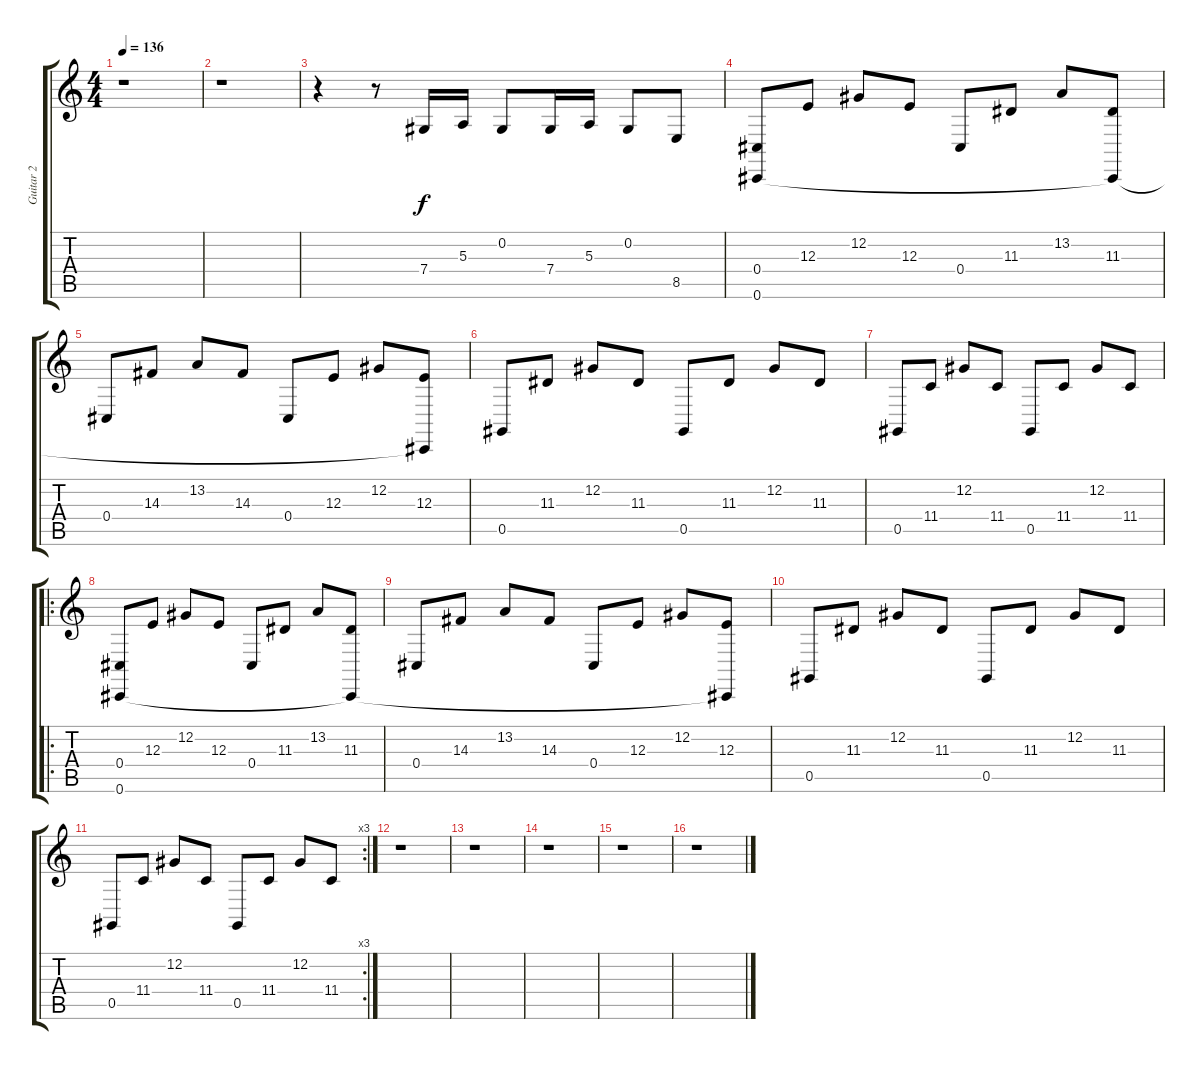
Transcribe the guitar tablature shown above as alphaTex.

\track ("Guitar 2" "Guitar 2") {instrument stringensemble1}
\staff {score tabs}
\tuning (Db4 Ab3 E3 Db3 Ab2 Db2) {hide}
\ts (4 4)
\tempo 136
\clef g2
\ks c
r.1{dy f} |
r.1 |
r.4 r.8 7.4.16 5.3.16 0.2.8 7.4.16 5.3.16 0.2.8 8.5.8 |
(0.4 0.6).8 12.3.8 12.2.8 12.3.8 0.4.8 11.3.8 13.2.8 (11.3 0.6{t}).8 |
0.4.8 14.3.8 13.2.8 14.3.8 0.4.8 12.3.8 12.2.8 (12.3 0.6{t}).8 |
0.5.8 11.3.8 12.2.8 11.3.8 0.5.8 11.3.8 12.2.8 11.3.8 |
0.5.8 11.4.8 12.2.8 11.4.8 0.5.8 11.4.8 12.2.8 11.4.8 |
\ro
(0.4 0.6).8 12.3.8 12.2.8 12.3.8 0.4.8 11.3.8 13.2.8 (11.3 0.6{t}).8 |
0.4.8 14.3.8 13.2.8 14.3.8 0.4.8 12.3.8 12.2.8 (12.3 0.6{t}).8 |
0.5.8 11.3.8 12.2.8 11.3.8 0.5.8 11.3.8 12.2.8 11.3.8 |
\rc 3
0.5.8 11.4.8 12.2.8 11.4.8 0.5.8 11.4.8 12.2.8 11.4.8 |
r.1 |
r.1 |
r.1 |
r.1 |
r.1
